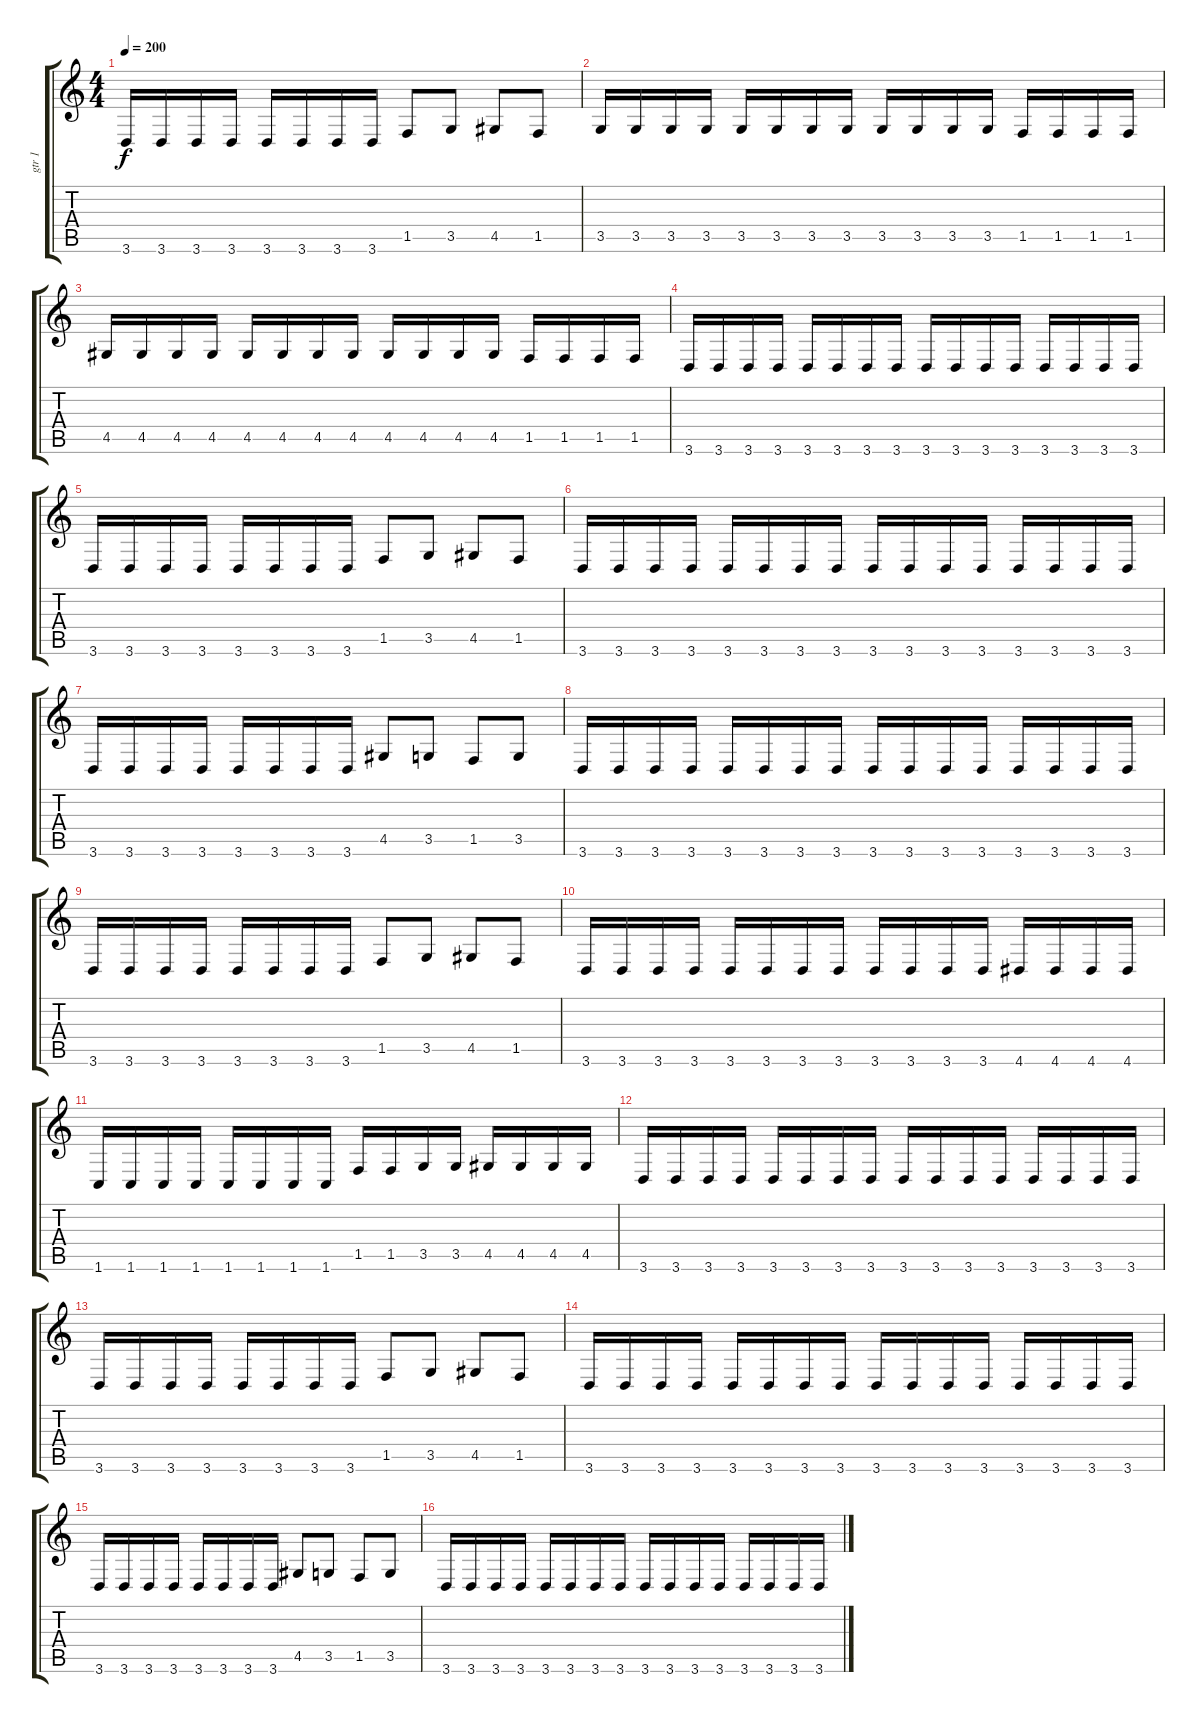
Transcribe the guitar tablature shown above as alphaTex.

\track ("gtr 1" "gtr 1") {instrument overdrivenguitar}
\staff {score tabs}
\tuning (B3 Gb3 D3 A2 E2 B1) {hide}
\ts (4 4)
\tempo 200
\clef g2
\ks c
3.6.16{dy f} 3.6.16 3.6.16 3.6.16 3.6.16 3.6.16 3.6.16 3.6.16 1.5.8 3.5.8 4.5.8 1.5.8 |
3.5.16 3.5.16 3.5.16 3.5.16 3.5.16 3.5.16 3.5.16 3.5.16 3.5.16 3.5.16 3.5.16 3.5.16 1.5.16 1.5.16 1.5.16 1.5.16 |
4.5.16 4.5.16 4.5.16 4.5.16 4.5.16 4.5.16 4.5.16 4.5.16 4.5.16 4.5.16 4.5.16 4.5.16 1.5.16 1.5.16 1.5.16 1.5.16 |
3.6.16 3.6.16 3.6.16 3.6.16 3.6.16 3.6.16 3.6.16 3.6.16 3.6.16 3.6.16 3.6.16 3.6.16 3.6.16 3.6.16 3.6.16 3.6.16 |
3.6.16 3.6.16 3.6.16 3.6.16 3.6.16 3.6.16 3.6.16 3.6.16 1.5.8 3.5.8 4.5.8 1.5.8 |
3.6.16 3.6.16 3.6.16 3.6.16 3.6.16 3.6.16 3.6.16 3.6.16 3.6.16 3.6.16 3.6.16 3.6.16 3.6.16 3.6.16 3.6.16 3.6.16 |
3.6.16 3.6.16 3.6.16 3.6.16 3.6.16 3.6.16 3.6.16 3.6.16 4.5.8 3.5.8 1.5.8 3.5.8 |
3.6.16 3.6.16 3.6.16 3.6.16 3.6.16 3.6.16 3.6.16 3.6.16 3.6.16 3.6.16 3.6.16 3.6.16 3.6.16 3.6.16 3.6.16 3.6.16 |
3.6.16 3.6.16 3.6.16 3.6.16 3.6.16 3.6.16 3.6.16 3.6.16 1.5.8 3.5.8 4.5.8 1.5.8 |
3.6.16 3.6.16 3.6.16 3.6.16 3.6.16 3.6.16 3.6.16 3.6.16 3.6.16 3.6.16 3.6.16 3.6.16 4.6.16 4.6.16 4.6.16 4.6.16 |
1.6.16 1.6.16 1.6.16 1.6.16 1.6.16 1.6.16 1.6.16 1.6.16 1.5.16 1.5.16 3.5.16 3.5.16 4.5.16 4.5.16 4.5.16 4.5.16 |
3.6.16 3.6.16 3.6.16 3.6.16 3.6.16 3.6.16 3.6.16 3.6.16 3.6.16 3.6.16 3.6.16 3.6.16 3.6.16 3.6.16 3.6.16 3.6.16 |
3.6.16 3.6.16 3.6.16 3.6.16 3.6.16 3.6.16 3.6.16 3.6.16 1.5.8 3.5.8 4.5.8 1.5.8 |
3.6.16 3.6.16 3.6.16 3.6.16 3.6.16 3.6.16 3.6.16 3.6.16 3.6.16 3.6.16 3.6.16 3.6.16 3.6.16 3.6.16 3.6.16 3.6.16 |
3.6.16 3.6.16 3.6.16 3.6.16 3.6.16 3.6.16 3.6.16 3.6.16 4.5.8 3.5.8 1.5.8 3.5.8 |
3.6.16 3.6.16 3.6.16 3.6.16 3.6.16 3.6.16 3.6.16 3.6.16 3.6.16 3.6.16 3.6.16 3.6.16 3.6.16 3.6.16 3.6.16 3.6.16
